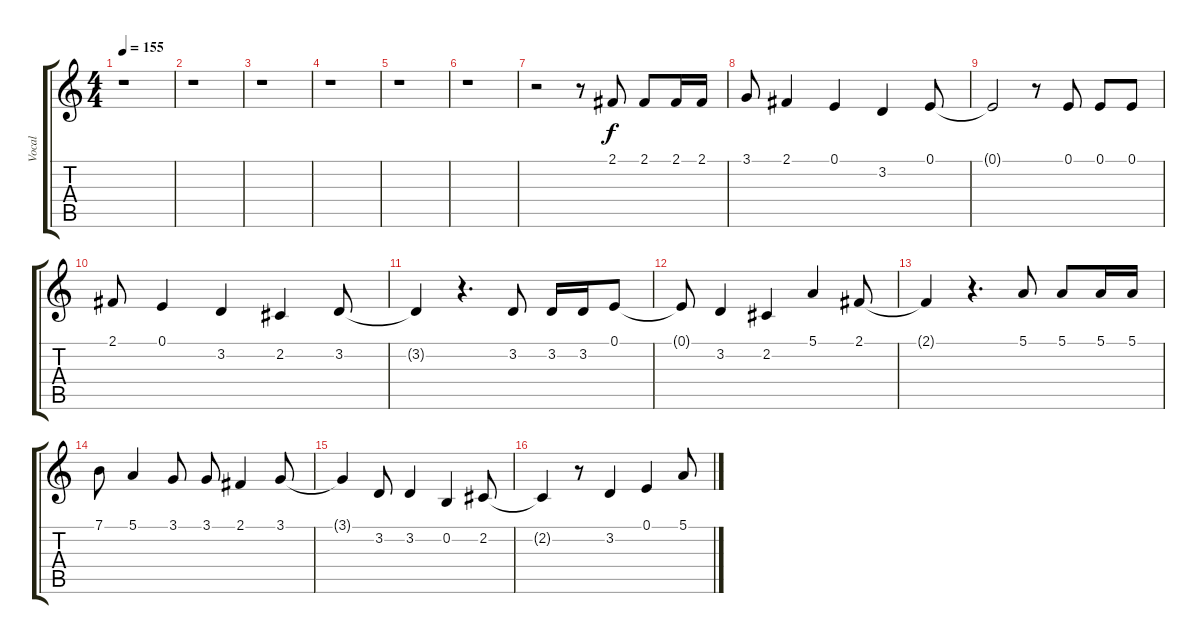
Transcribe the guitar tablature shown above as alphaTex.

\track ("Vocal" "Vocal") {instrument clarinet}
\staff {score tabs}
\tuning (E4 B3 G3 D3 A2 E2) {hide}
\ts (4 4)
\tempo 155
\clef g2
\ks c
r.1{dy f} |
r.1 |
r.1 |
r.1 |
r.1 |
r.1 |
r.2 r.8 2.1.8 2.1.8 2.1.16 2.1.16 |
3.1.8 2.1.4 0.1.4 3.2.4 0.1.8 |
0.1{t}.2 r.8 0.1.8 0.1.8 0.1.8 |
2.1.8 0.1.4 3.2.4 2.2.4 3.2.8 |
3.2{t}.4 r.4{d} 3.2.8 3.2.16 3.2.16 0.1.8 |
0.1{t}.8 3.2.4 2.2.4 5.1.4 2.1.8 |
2.1{t}.4 r.4{d} 5.1.8 5.1.8 5.1.16 5.1.16 |
7.1.8 5.1.4 3.1.8 3.1.8 2.1.4 3.1.8 |
3.1{t}.4 3.2.8 3.2.4 0.2.4 2.2.8 |
2.2{t}.4 r.8 3.2.4 0.1.4 5.1.8
